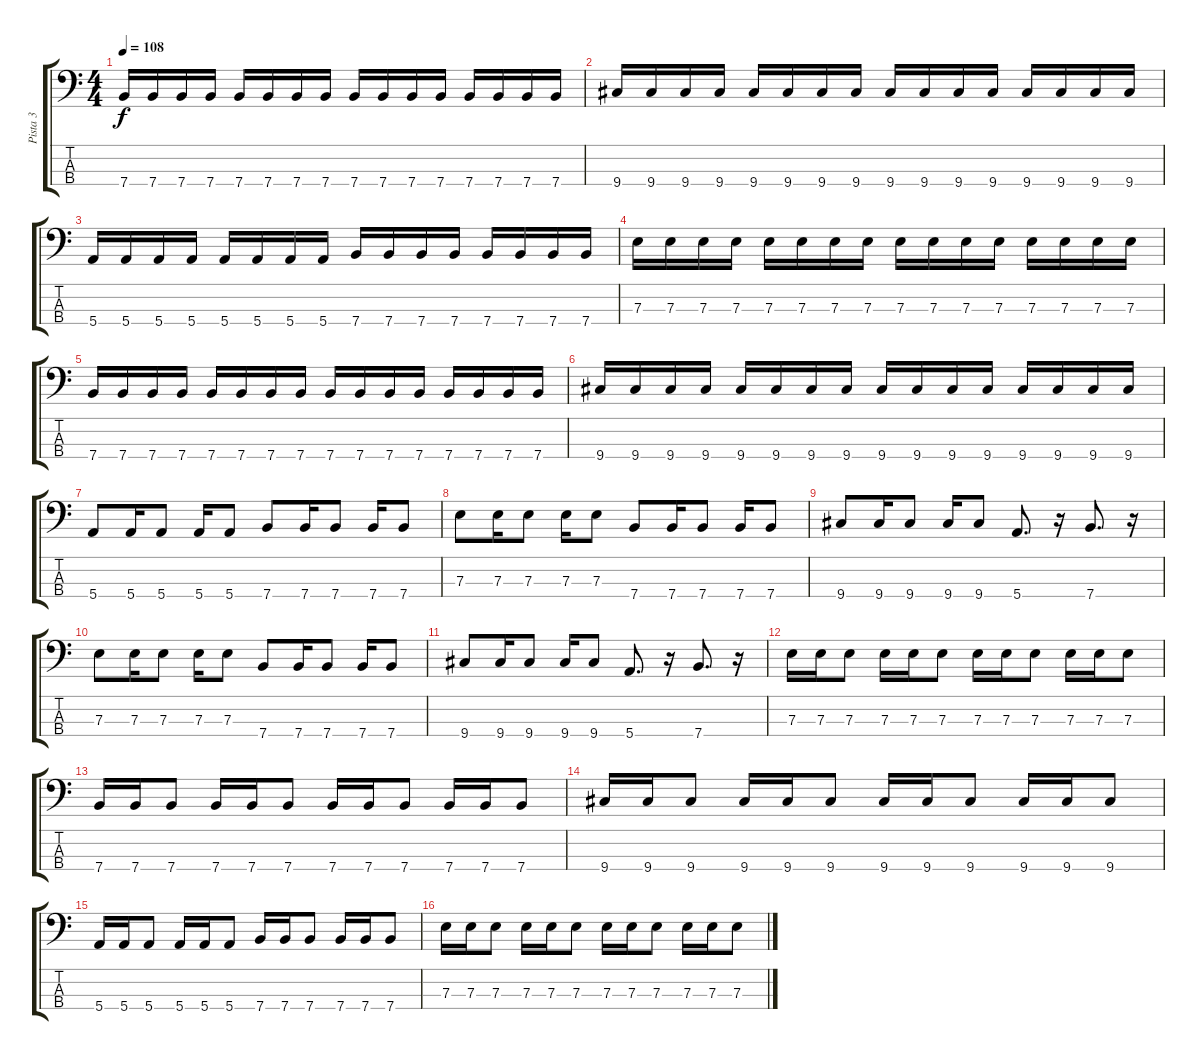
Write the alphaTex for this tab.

\track ("Pista 3" "Pista 3") {instrument electricbasspick}
\staff {score tabs}
\tuning (G2 D2 A1 E1) {hide}
\ts (4 4)
\tempo 108
\clef f4
\ks c
7.4.16{dy f} 7.4.16 7.4.16 7.4.16 7.4.16 7.4.16 7.4.16 7.4.16 7.4.16 7.4.16 7.4.16 7.4.16 7.4.16 7.4.16 7.4.16 7.4.16 |
9.4.16 9.4.16 9.4.16 9.4.16 9.4.16 9.4.16 9.4.16 9.4.16 9.4.16 9.4.16 9.4.16 9.4.16 9.4.16 9.4.16 9.4.16 9.4.16 |
5.4.16 5.4.16 5.4.16 5.4.16 5.4.16 5.4.16 5.4.16 5.4.16 7.4.16 7.4.16 7.4.16 7.4.16 7.4.16 7.4.16 7.4.16 7.4.16 |
7.3.16 7.3.16 7.3.16 7.3.16 7.3.16 7.3.16 7.3.16 7.3.16 7.3.16 7.3.16 7.3.16 7.3.16 7.3.16 7.3.16 7.3.16 7.3.16 |
7.4.16 7.4.16 7.4.16 7.4.16 7.4.16 7.4.16 7.4.16 7.4.16 7.4.16 7.4.16 7.4.16 7.4.16 7.4.16 7.4.16 7.4.16 7.4.16 |
9.4.16 9.4.16 9.4.16 9.4.16 9.4.16 9.4.16 9.4.16 9.4.16 9.4.16 9.4.16 9.4.16 9.4.16 9.4.16 9.4.16 9.4.16 9.4.16 |
5.4.8 5.4.16 5.4.8 5.4.16 5.4.8 7.4.8 7.4.16 7.4.8 7.4.16 7.4.8 |
7.3.8 7.3.16 7.3.8 7.3.16 7.3.8 7.4.8 7.4.16 7.4.8 7.4.16 7.4.8 |
9.4.8 9.4.16 9.4.8 9.4.16 9.4.8 5.4.8{d} r.16 7.4.8{d} r.16 |
7.3.8 7.3.16 7.3.8 7.3.16 7.3.8 7.4.8 7.4.16 7.4.8 7.4.16 7.4.8 |
9.4.8 9.4.16 9.4.8 9.4.16 9.4.8 5.4.8{d} r.16 7.4.8{d} r.16 |
7.3.16 7.3.16 7.3.8 7.3.16 7.3.16 7.3.8 7.3.16 7.3.16 7.3.8 7.3.16 7.3.16 7.3.8 |
7.4.16 7.4.16 7.4.8 7.4.16 7.4.16 7.4.8 7.4.16 7.4.16 7.4.8 7.4.16 7.4.16 7.4.8 |
9.4.16 9.4.16 9.4.8 9.4.16 9.4.16 9.4.8 9.4.16 9.4.16 9.4.8 9.4.16 9.4.16 9.4.8 |
5.4.16 5.4.16 5.4.8 5.4.16 5.4.16 5.4.8 7.4.16 7.4.16 7.4.8 7.4.16 7.4.16 7.4.8 |
7.3.16 7.3.16 7.3.8 7.3.16 7.3.16 7.3.8 7.3.16 7.3.16 7.3.8 7.3.16 7.3.16 7.3.8
